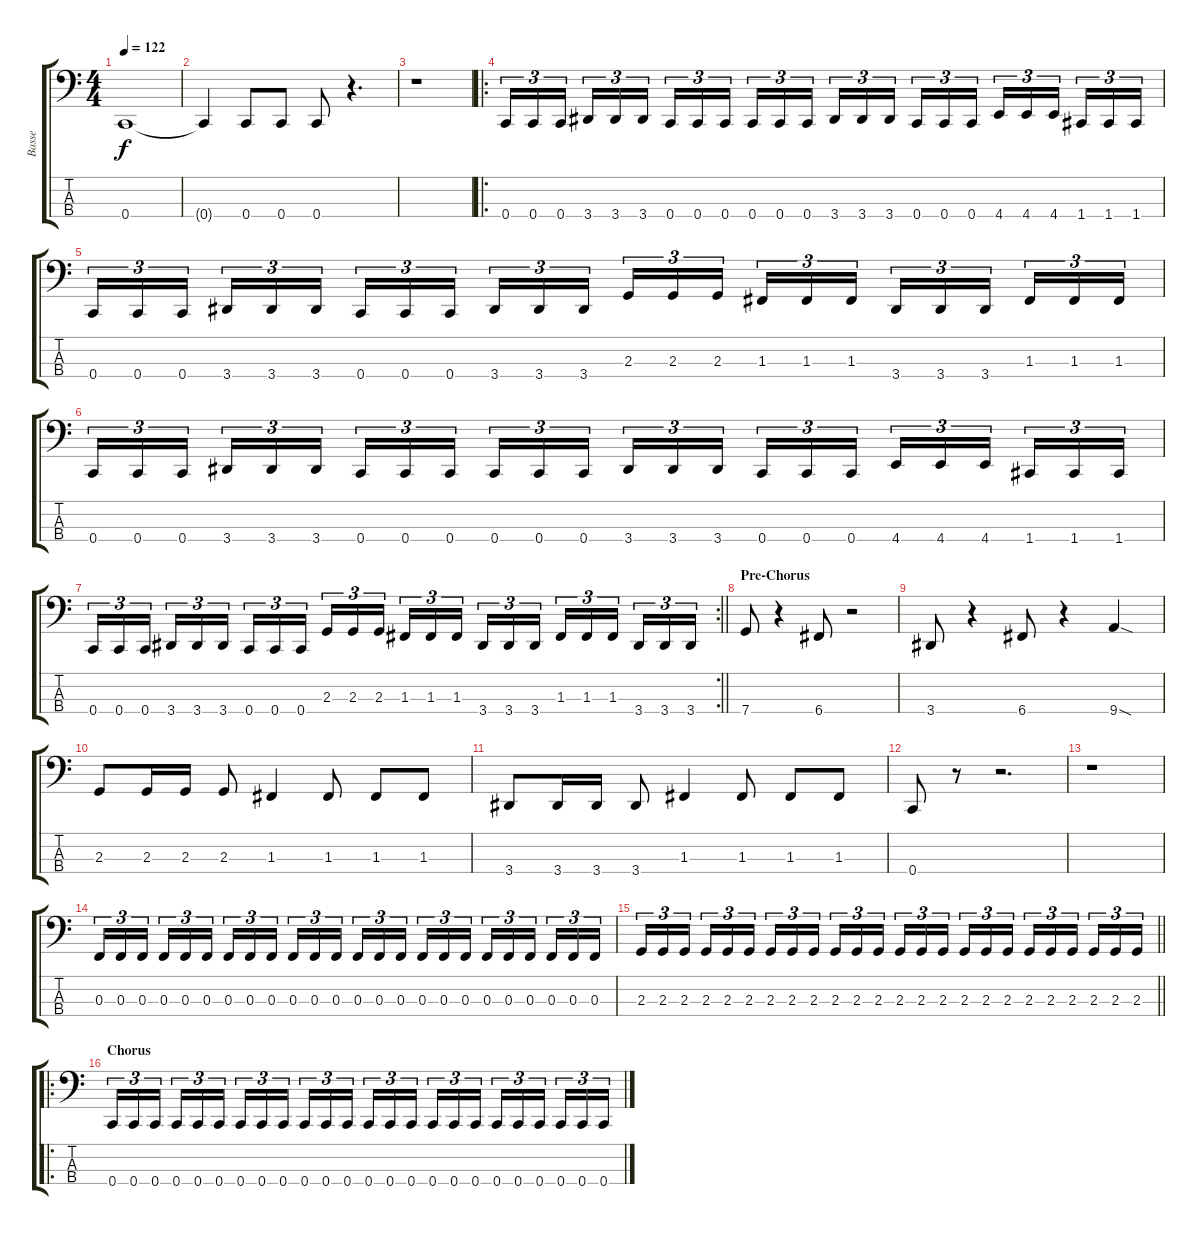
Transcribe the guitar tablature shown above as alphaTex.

\track ("Basse" "Basse") {instrument electricbassfinger}
\staff {score tabs}
\tuning (Eb2 Bb1 F1 C1) {hide}
\ts (4 4)
\tempo 122
\clef f4
\ks c
0.4.1{dy f} |
0.4{t}.4 0.4.8 0.4.8 0.4.8 r.4{d} |
r.1 |
\ro
0.4.16{tu (3 2)} 0.4.16{tu (3 2)} 0.4.16{tu (3 2) beam splitsecondary} 3.4.16{tu (3 2)} 3.4.16{tu (3 2)} 3.4.16{tu (3 2)} 0.4.16{tu (3 2)} 0.4.16{tu (3 2)} 0.4.16{tu (3 2) beam splitsecondary} 0.4.16{tu (3 2)} 0.4.16{tu (3 2)} 0.4.16{tu (3 2)} 3.4.16{tu (3 2)} 3.4.16{tu (3 2)} 3.4.16{tu (3 2) beam splitsecondary} 0.4.16{tu (3 2)} 0.4.16{tu (3 2)} 0.4.16{tu (3 2)} 4.4.16{tu (3 2)} 4.4.16{tu (3 2)} 4.4.16{tu (3 2) beam splitsecondary} 1.4.16{tu (3 2)} 1.4.16{tu (3 2)} 1.4.16{tu (3 2)} |
0.4.16{tu (3 2)} 0.4.16{tu (3 2)} 0.4.16{tu (3 2) beam splitsecondary} 3.4.16{tu (3 2)} 3.4.16{tu (3 2)} 3.4.16{tu (3 2)} 0.4.16{tu (3 2)} 0.4.16{tu (3 2)} 0.4.16{tu (3 2) beam splitsecondary} 3.4.16{tu (3 2)} 3.4.16{tu (3 2)} 3.4.16{tu (3 2)} 2.3.16{tu (3 2)} 2.3.16{tu (3 2)} 2.3.16{tu (3 2) beam splitsecondary} 1.3.16{tu (3 2)} 1.3.16{tu (3 2)} 1.3.16{tu (3 2)} 3.4.16{tu (3 2)} 3.4.16{tu (3 2)} 3.4.16{tu (3 2) beam splitsecondary} 1.3.16{tu (3 2)} 1.3.16{tu (3 2)} 1.3.16{tu (3 2)} |
0.4.16{tu (3 2)} 0.4.16{tu (3 2)} 0.4.16{tu (3 2) beam splitsecondary} 3.4.16{tu (3 2)} 3.4.16{tu (3 2)} 3.4.16{tu (3 2)} 0.4.16{tu (3 2)} 0.4.16{tu (3 2)} 0.4.16{tu (3 2) beam splitsecondary} 0.4.16{tu (3 2)} 0.4.16{tu (3 2)} 0.4.16{tu (3 2)} 3.4.16{tu (3 2)} 3.4.16{tu (3 2)} 3.4.16{tu (3 2) beam splitsecondary} 0.4.16{tu (3 2)} 0.4.16{tu (3 2)} 0.4.16{tu (3 2)} 4.4.16{tu (3 2)} 4.4.16{tu (3 2)} 4.4.16{tu (3 2) beam splitsecondary} 1.4.16{tu (3 2)} 1.4.16{tu (3 2)} 1.4.16{tu (3 2)} |
\rc 2
\barLineRight lightlight
0.4.16{tu (3 2)} 0.4.16{tu (3 2)} 0.4.16{tu (3 2) beam splitsecondary} 3.4.16{tu (3 2)} 3.4.16{tu (3 2)} 3.4.16{tu (3 2)} 0.4.16{tu (3 2)} 0.4.16{tu (3 2)} 0.4.16{tu (3 2) beam splitsecondary} 2.3.16{tu (3 2)} 2.3.16{tu (3 2)} 2.3.16{tu (3 2)} 1.3.16{tu (3 2)} 1.3.16{tu (3 2)} 1.3.16{tu (3 2) beam splitsecondary} 3.4.16{tu (3 2)} 3.4.16{tu (3 2)} 3.4.16{tu (3 2)} 1.3.16{tu (3 2)} 1.3.16{tu (3 2)} 1.3.16{tu (3 2) beam splitsecondary} 3.4.16{tu (3 2)} 3.4.16{tu (3 2)} 3.4.16{tu (3 2)} |
\section ("" "Pre-Chorus")
7.4.8 r.4 6.4.8 r.2 |
3.4.8 r.4 6.4.8 r.4 9.4{sod}.4 |
2.3.8 2.3.16 2.3.16 2.3.8 1.3.4 1.3.8 1.3.8 1.3.8 |
3.4.8 3.4.16 3.4.16 3.4.8 1.3.4 1.3.8 1.3.8 1.3.8 |
0.4.8 r.8 r.2{d} |
r.1 |
0.3.16{tu (3 2)} 0.3.16{tu (3 2)} 0.3.16{tu (3 2) beam splitsecondary} 0.3.16{tu (3 2)} 0.3.16{tu (3 2)} 0.3.16{tu (3 2)} 0.3.16{tu (3 2)} 0.3.16{tu (3 2)} 0.3.16{tu (3 2) beam splitsecondary} 0.3.16{tu (3 2)} 0.3.16{tu (3 2)} 0.3.16{tu (3 2)} 0.3.16{tu (3 2)} 0.3.16{tu (3 2)} 0.3.16{tu (3 2) beam splitsecondary} 0.3.16{tu (3 2)} 0.3.16{tu (3 2)} 0.3.16{tu (3 2)} 0.3.16{tu (3 2)} 0.3.16{tu (3 2)} 0.3.16{tu (3 2) beam splitsecondary} 0.3.16{tu (3 2)} 0.3.16{tu (3 2)} 0.3.16{tu (3 2)} |
\barLineRight lightlight
2.3.16{tu (3 2)} 2.3.16{tu (3 2)} 2.3.16{tu (3 2) beam splitsecondary} 2.3.16{tu (3 2)} 2.3.16{tu (3 2)} 2.3.16{tu (3 2)} 2.3.16{tu (3 2)} 2.3.16{tu (3 2)} 2.3.16{tu (3 2) beam splitsecondary} 2.3.16{tu (3 2)} 2.3.16{tu (3 2)} 2.3.16{tu (3 2)} 2.3.16{tu (3 2)} 2.3.16{tu (3 2)} 2.3.16{tu (3 2) beam splitsecondary} 2.3.16{tu (3 2)} 2.3.16{tu (3 2)} 2.3.16{tu (3 2)} 2.3.16{tu (3 2)} 2.3.16{tu (3 2)} 2.3.16{tu (3 2) beam splitsecondary} 2.3.16{tu (3 2)} 2.3.16{tu (3 2)} 2.3.16{tu (3 2)} |
\ro
\section ("" "Chorus")
0.4.16{tu (3 2)} 0.4.16{tu (3 2)} 0.4.16{tu (3 2) beam splitsecondary} 0.4.16{tu (3 2)} 0.4.16{tu (3 2)} 0.4.16{tu (3 2)} 0.4.16{tu (3 2)} 0.4.16{tu (3 2)} 0.4.16{tu (3 2) beam splitsecondary} 0.4.16{tu (3 2)} 0.4.16{tu (3 2)} 0.4.16{tu (3 2)} 0.4.16{tu (3 2)} 0.4.16{tu (3 2)} 0.4.16{tu (3 2) beam splitsecondary} 0.4.16{tu (3 2)} 0.4.16{tu (3 2)} 0.4.16{tu (3 2)} 0.4.16{tu (3 2)} 0.4.16{tu (3 2)} 0.4.16{tu (3 2) beam splitsecondary} 0.4.16{tu (3 2)} 0.4.16{tu (3 2)} 0.4.16{tu (3 2)}
